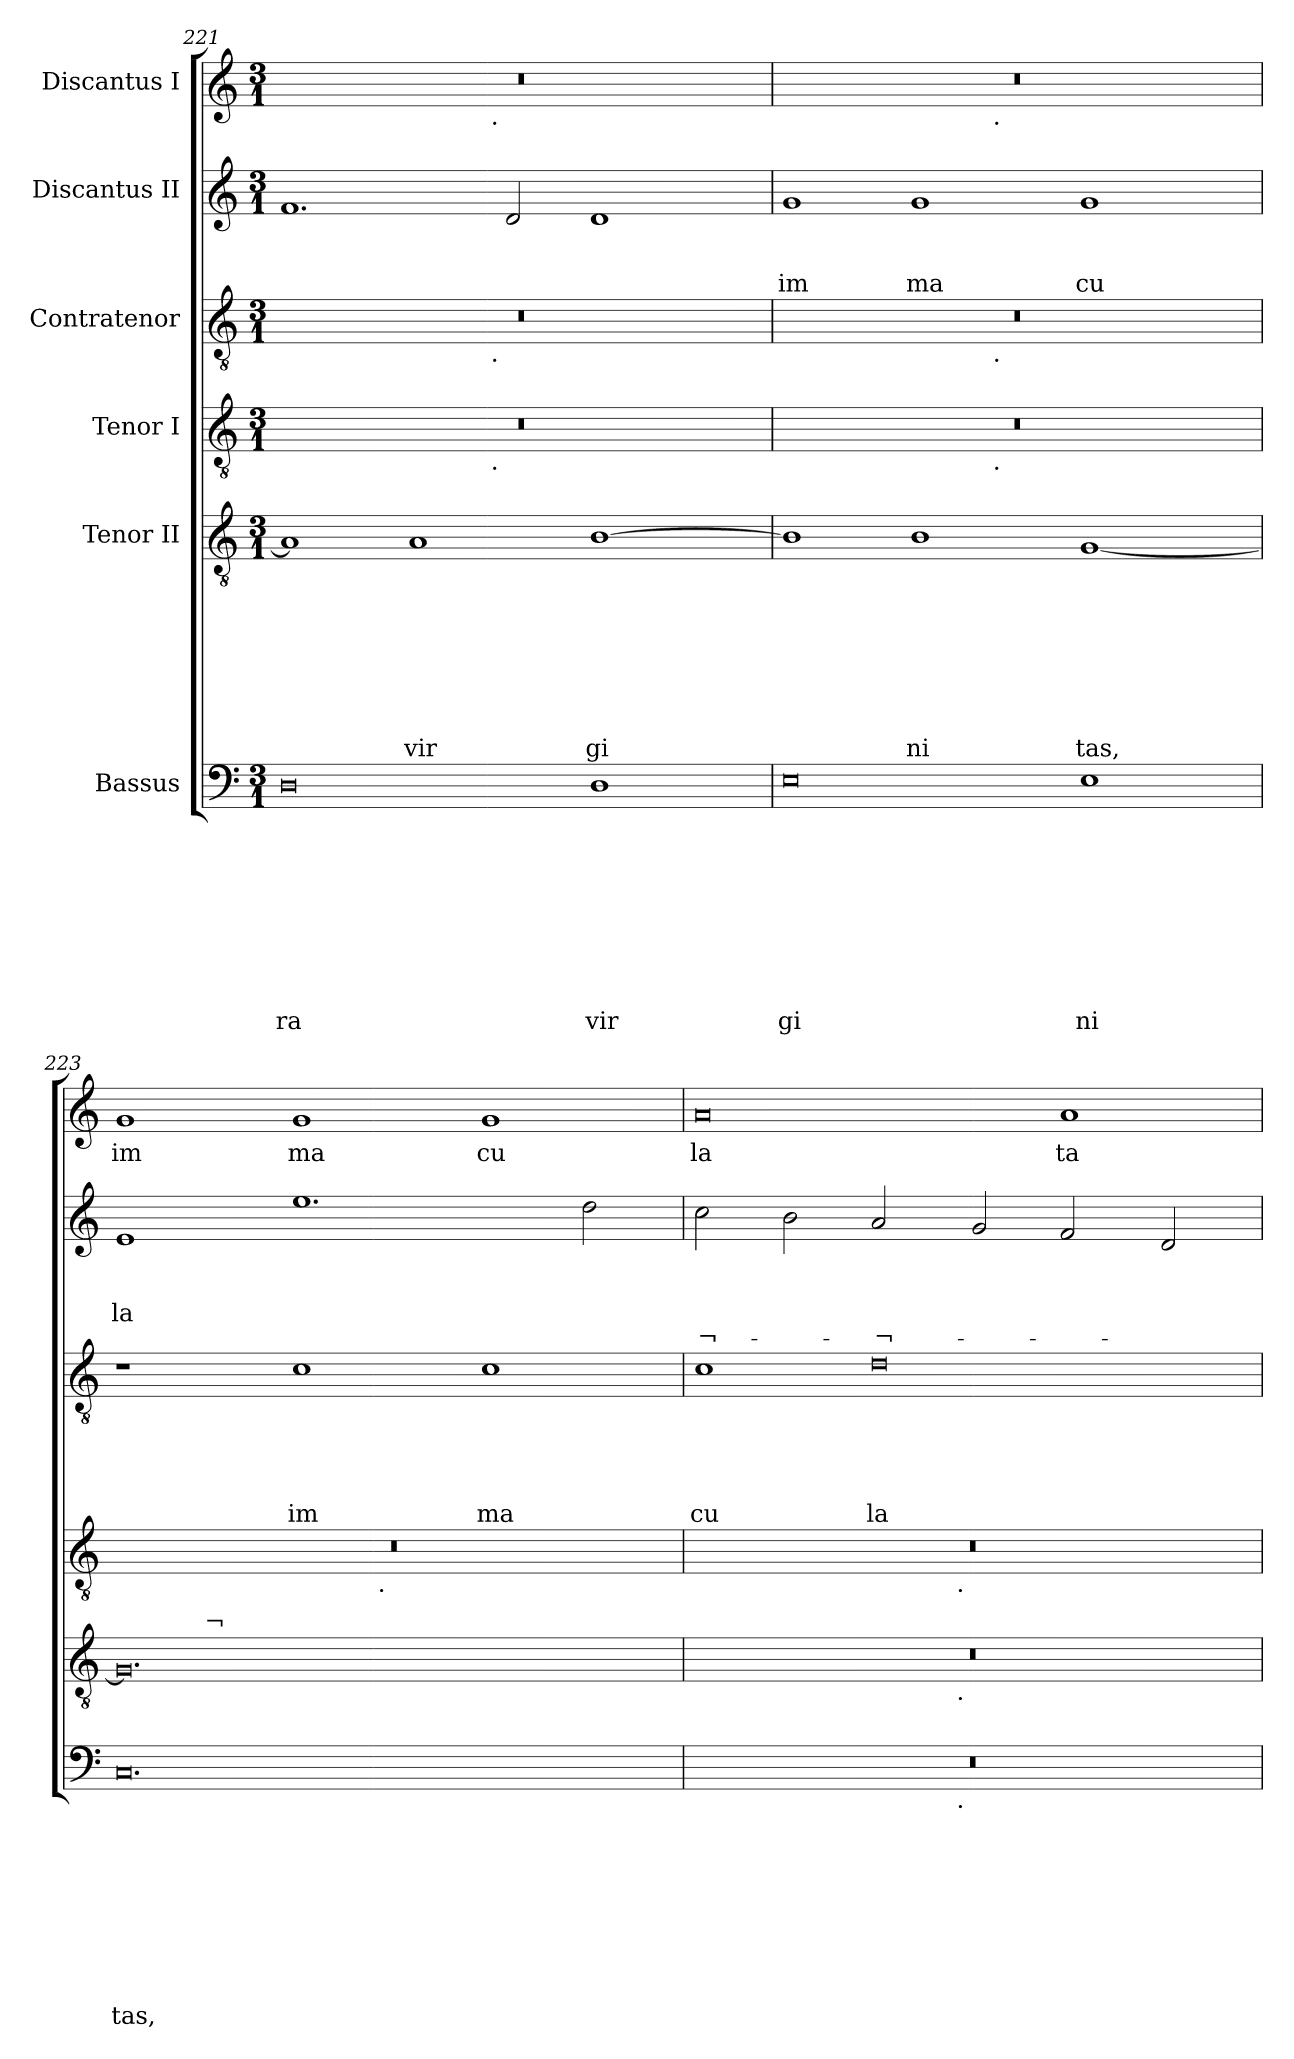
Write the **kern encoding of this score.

**kern	**text	**text	**text	**text	**text	**text	**text	**text	**text	**kern	**text	**text	**text	**text	**text	**text	**text	**text	**kern	**kern	**text	**text	**text	**text	**text	**kern	**text	**text	**text	**text	**kern	**text
*part6	*part6	*part6	*part6	*part6	*part6	*part6	*part6	*part6	*part6	*part5	*part5	*part5	*part5	*part5	*part5	*part5	*part5	*part5	*part4	*part3	*part3	*part3	*part3	*part3	*part3	*part2	*part2	*part2	*part2	*part2	*part1	*part1
*staff6	*staff6	*staff6	*staff6	*staff6	*staff6	*staff6	*staff6	*staff6	*staff6	*staff5	*staff5	*staff5	*staff5	*staff5	*staff5	*staff5	*staff5	*staff5	*staff4	*staff3	*staff3	*staff3	*staff3	*staff3	*staff3	*staff2	*staff2	*staff2	*staff2	*staff2	*staff1	*staff1
*I"Bassus	*	*	*	*	*	*	*	*	*	*I"Tenor II	*	*	*	*	*	*	*	*	*I"Tenor I	*I"Contratenor	*	*	*	*	*	*I"Discantus II	*	*	*	*	*I"Discantus I	*
*clefF4	*	*	*	*	*	*	*	*	*	*clefGv2	*	*	*	*	*	*	*	*	*clefGv2	*clefGv2	*	*	*	*	*	*clefG2	*	*	*	*	*clefG2	*
*k[]	*	*	*	*	*	*	*	*	*	*k[]	*	*	*	*	*	*	*	*	*k[]	*k[]	*	*	*	*	*	*k[]	*	*	*	*	*k[]	*
*C:	*	*	*	*	*	*	*	*	*	*C:	*	*	*	*	*	*	*	*	*C:	*C:	*	*	*	*	*	*C:	*	*	*	*	*C:	*
*M3/1	*	*	*	*	*	*	*	*	*	*M3/1	*	*	*	*	*	*	*	*	*M3/1	*M3/1	*	*	*	*	*	*M3/1	*	*	*	*	*M3/1	*
=221	=221	=221	=221	=221	=221	=221	=221	=221	=221	=221	=221	=221	=221	=221	=221	=221	=221	=221	=221	=221	=221	=221	=221	=221	=221	=221	=221	=221	=221	=221	=221	=221
!	!	!	!	!	!	!	!	!	!LO:LY:b	!	!	!	!	!	!	!	!	!	!	!	!	!	!	!	!	!	!	!	!	!	!	!
*	*	*	*	*	*	*	*	*	*	*	*	*	*	*	*	*	*	*	*^	*^	*	*	*	*	*	*	*	*	*	*	*^	*
0D	.	.	.	.	.	.	.	.	ra	1A]	.	.	.	.	.	.	.	.	0.r	1ryy	0.r	1ryy	.	.	.	.	.	1.f	.	.	.	.	0.r	1ryy	.
!	!	!	!	!	!	!	!	!	!	!	!	!	!	!	!	!	!	!LO:LY:b	!	!	!	!	!	!	!	!	!	!	!	!	!	!	!	!	!
.	.	.	.	.	.	.	.	.	.	1A	.	.	.	.	.	.	.	vir	.	4...ryy	.	4...ryy	.	.	.	.	.	.	.	.	.	.	.	4...ryy	.
!	!	!	!	!	!	!	!	!	!	!	!	!	!	!	!	!	!	!	!	!	!	!	!	!	!	!	!	!	!	!	!	!	!	!LO:TX:b:t=.	!
!	!	!	!	!	!	!	!	!	!	!	!	!	!	!	!	!	!	!	!	!	!	!LO:TX:b:t=.	!	!	!	!	!	!	!	!	!	!	!	!	!
!	!	!	!	!	!	!	!	!	!	!	!	!	!	!	!	!	!	!	!	!LO:TX:b:t=.	!	!	!	!	!	!	!	!	!	!	!	!	!	!	!
.	.	.	.	.	.	.	.	.	.	.	.	.	.	.	.	.	.	.	.	1ryy	.	1ryy	.	.	.	.	.	.	.	.	.	.	.	1ryy	.
.	.	.	.	.	.	.	.	.	.	.	.	.	.	.	.	.	.	.	.	.	.	.	.	.	.	.	.	2d/	.	.	.	.	.	.	.
!	!	!	!	!	!	!	!	!	!LO:LY:b	!	!	!	!	!	!	!	!	!LO:LY:b	!	!	!	!	!	!	!	!	!	!	!	!	!	!	!	!	!
1D	.	.	.	.	.	.	.	.	vir	[<1B	.	.	.	.	.	.	.	gi	.	.	.	.	.	.	.	.	.	1d	.	.	.	.	.	.	.
.	.	.	.	.	.	.	.	.	.	.	.	.	.	.	.	.	.	.	.	2ryy	.	2ryy	.	.	.	.	.	.	.	.	.	.	.	2ryy	.
.	.	.	.	.	.	.	.	.	.	.	.	.	.	.	.	.	.	.	.	32ryy	.	32ryy	.	.	.	.	.	.	.	.	.	.	.	32ryy	.
!!LO:PB:g=z	!!
=222	=222	=222	=222	=222	=222	=222	=222	=222	=222	=222	=222	=222	=222	=222	=222	=222	=222	=222	=222	=222	=222	=222	=222	=222	=222	=222	=222	=222	=222	=222	=222	=222	=222	=222	=222
!	!	!	!	!	!	!	!	!	!LO:LY:b	!	!	!	!	!	!	!	!	!	!	!	!	!	!	!	!	!	!	!	!	!	!LO:LY:b	!	!	!	!
0E	.	.	.	.	.	.	.	.	gi	1B]	.	.	.	.	.	.	.	.	0.r	1ryy	0.r	1ryy	.	.	.	.	.	1g	.	.	im	.	0.r	1ryy	.
!	!	!	!	!	!	!	!	!	!	!	!	!	!	!	!	!	!	!LO:LY:b	!	!	!	!	!	!	!	!	!	!	!	!	!LO:LY:b	!	!	!	!
.	.	.	.	.	.	.	.	.	.	1B	.	.	.	.	.	.	.	ni	.	4...ryy	.	4...ryy	.	.	.	.	.	1g	.	.	ma	.	.	4...ryy	.
!	!	!	!	!	!	!	!	!	!	!	!	!	!	!	!	!	!	!	!	!	!	!	!	!	!	!	!	!	!	!	!	!	!	!LO:TX:b:t=.	!
!	!	!	!	!	!	!	!	!	!	!	!	!	!	!	!	!	!	!	!	!	!	!LO:TX:b:t=.	!	!	!	!	!	!	!	!	!	!	!	!	!
!	!	!	!	!	!	!	!	!	!	!	!	!	!	!	!	!	!	!	!	!LO:TX:b:t=.	!	!	!	!	!	!	!	!	!	!	!	!	!	!	!
.	.	.	.	.	.	.	.	.	.	.	.	.	.	.	.	.	.	.	.	1ryy	.	1ryy	.	.	.	.	.	.	.	.	.	.	.	1ryy	.
!	!	!	!	!	!	!	!	!	!LO:LY:b	!	!	!	!	!	!	!	!	!LO:LY:b	!	!	!	!	!	!	!	!	!	!	!	!	!LO:LY:b	!	!	!	!
1E	.	.	.	.	.	.	.	.	ni	[<1G	.	.	.	.	.	.	.	tas,	.	.	.	.	.	.	.	.	.	1g	.	.	cu	.	.	.	.
.	.	.	.	.	.	.	.	.	.	.	.	.	.	.	.	.	.	.	.	2ryy	.	2ryy	.	.	.	.	.	.	.	.	.	.	.	2ryy	.
.	.	.	.	.	.	.	.	.	.	.	.	.	.	.	.	.	.	.	.	32ryy	.	32ryy	.	.	.	.	.	.	.	.	.	.	.	32ryy	.
=223	=223	=223	=223	=223	=223	=223	=223	=223	=223	=223	=223	=223	=223	=223	=223	=223	=223	=223	=223	=223	=223	=223	=223	=223	=223	=223	=223	=223	=223	=223	=223	=223	=223	=223	=223
!	!	!	!	!	!	!	!	!	!LO:LY:b	!	!	!	!	!	!	!	!	!	!	!	!	!	!	!	!	!	!	!	!	!	!LO:LY:b	!	!	!	!LO:LY:b
*	*	*	*	*	*	*	*	*	*	*^	*	*	*	*	*	*	*	*	*	*	*v	*v	*	*	*	*	*	*	*	*	*	*	*v	*v	*
0.C	.	.	.	.	.	.	.	.	tas,	0.G]	2ryy	.	.	.	.	.	.	.	.	0.r	1ryy	1r	.	.	.	.	.	1e	.	.	la	.	1g	im
!	!	!	!	!	!	!	!	!	!	!	!LO:TX:a:t=¬	!	!	!	!	!	!	!	!	!	!	!	!	!	!	!	!	!	!	!	!	!	!	!
.	.	.	.	.	.	.	.	.	.	.	1ryy	.	.	.	.	.	.	.	.	.	.	.	.	.	.	.	.	.	.	.	.	.	.	.
!	!	!	!	!	!	!	!	!	!	!	!	!	!	!	!	!	!	!	!	!	!	!	!	!	!	!	!LO:LY:b	!	!	!	!	!	!	!LO:LY:b
.	.	.	.	.	.	.	.	.	.	.	.	.	.	.	.	.	.	.	.	.	4...ryy	1c	.	.	.	.	im	1.ee	.	.	.	.	1g	ma
!	!	!	!	!	!	!	!	!	!	!	!	!	!	!	!	!	!	!	!	!	!LO:TX:b:t=.	!	!	!	!	!	!	!	!	!	!	!	!	!
.	.	.	.	.	.	.	.	.	.	.	.	.	.	.	.	.	.	.	.	.	1ryy	.	.	.	.	.	.	.	.	.	.	.	.	.
.	.	.	.	.	.	.	.	.	.	.	1.ryy	.	.	.	.	.	.	.	.	.	.	.	.	.	.	.	.	.	.	.	.	.	.	.
!	!	!	!	!	!	!	!	!	!	!	!	!	!	!	!	!	!	!	!	!	!	!	!	!	!	!	!LO:LY:b	!	!	!	!	!	!	!LO:LY:b
.	.	.	.	.	.	.	.	.	.	.	.	.	.	.	.	.	.	.	.	.	.	1c	.	.	.	.	ma	.	.	.	.	.	1g	cu
.	.	.	.	.	.	.	.	.	.	.	.	.	.	.	.	.	.	.	.	.	2ryy	.	.	.	.	.	.	.	.	.	.	.	.	.
.	.	.	.	.	.	.	.	.	.	.	.	.	.	.	.	.	.	.	.	.	.	.	.	.	.	.	.	2dd\	.	.	.	.	.	.
.	.	.	.	.	.	.	.	.	.	.	.	.	.	.	.	.	.	.	.	.	32ryy	.	.	.	.	.	.	.	.	.	.	.	.	.
=224	=224	=224	=224	=224	=224	=224	=224	=224	=224	=224	=224	=224	=224	=224	=224	=224	=224	=224	=224	=224	=224	=224	=224	=224	=224	=224	=224	=224	=224	=224	=224	=224	=224	=224
!	!	!	!	!	!	!	!	!	!	!	!	!	!	!	!	!	!	!	!	!	!	!	!	!	!	!	!LO:LY:b	!	!	!	!	!LO:LY:b	!	!LO:LY:b
*^	*	*	*	*	*	*	*	*	*	*	*	*	*	*	*	*	*	*	*	*	*	*	*	*	*	*	*	*	*	*	*	*	*	*
0.r	1ryy	.	.	.	.	.	.	.	.	.	0.r	1ryy	.	.	.	.	.	.	.	.	0.r	1ryy	1c	.	.	.	.	cu	2cc\	.	.	.	¬-	0a	la
.	.	.	.	.	.	.	.	.	.	.	.	.	.	.	.	.	.	.	.	.	.	.	.	.	.	.	.	.	2b\	.	.	.	.	.	.
!	!	!	!	!	!	!	!	!	!	!	!	!	!	!	!	!	!	!	!	!	!	!	!	!	!	!	!	!LO:LY:b	!	!	!	!	!LO:LY:b	!	!
.	4...ryy	.	.	.	.	.	.	.	.	.	.	4...ryy	.	.	.	.	.	.	.	.	.	4...ryy	0d	.	.	.	.	la	2a/	.	.	.	-¬-	.	.
!	!	!	!	!	!	!	!	!	!	!	!	!	!	!	!	!	!	!	!	!	!	!LO:TX:b:t=.	!	!	!	!	!	!	!	!	!	!	!	!	!
!	!	!	!	!	!	!	!	!	!	!	!	!LO:TX:b:t=.	!	!	!	!	!	!	!	!	!	!	!	!	!	!	!	!	!	!	!	!	!	!	!
!	!LO:TX:b:t=.	!	!	!	!	!	!	!	!	!	!	!	!	!	!	!	!	!	!	!	!	!	!	!	!	!	!	!	!	!	!	!	!	!	!
.	1ryy	.	.	.	.	.	.	.	.	.	.	1ryy	.	.	.	.	.	.	.	.	.	1ryy	.	.	.	.	.	.	.	.	.	.	.	.	.
.	.	.	.	.	.	.	.	.	.	.	.	.	.	.	.	.	.	.	.	.	.	.	.	.	.	.	.	.	2g/	.	.	.	.	.	.
!	!	!	!	!	!	!	!	!	!	!	!	!	!	!	!	!	!	!	!	!	!	!	!	!	!	!	!	!	!	!	!	!	!	!	!LO:LY:b
.	.	.	.	.	.	.	.	.	.	.	.	.	.	.	.	.	.	.	.	.	.	.	.	.	.	.	.	.	2f/	.	.	.	.	1a	ta
.	2ryy	.	.	.	.	.	.	.	.	.	.	2ryy	.	.	.	.	.	.	.	.	.	2ryy	.	.	.	.	.	.	.	.	.	.	.	.	.
.	.	.	.	.	.	.	.	.	.	.	.	.	.	.	.	.	.	.	.	.	.	.	.	.	.	.	.	.	2d/	.	.	.	.	.	.
.	32ryy	.	.	.	.	.	.	.	.	.	.	32ryy	.	.	.	.	.	.	.	.	.	32ryy	.	.	.	.	.	.	.	.	.	.	.	.	.
*v	*v	*	*	*	*	*	*	*	*	*	*	*	*	*	*	*	*	*	*	*	*v	*v	*	*	*	*	*	*	*	*	*	*	*	*	*
*	*	*	*	*	*	*	*	*	*	*v	*v	*	*	*	*	*	*	*	*	*	*	*	*	*	*	*	*	*	*	*	*	*	*
=	=	=	=	=	=	=	=	=	=	=	=	=	=	=	=	=	=	=	=	=	=	=	=	=	=	=	=	=	=	=	=	=
*-	*-	*-	*-	*-	*-	*-	*-	*-	*-	*-	*-	*-	*-	*-	*-	*-	*-	*-	*-	*-	*-	*-	*-	*-	*-	*-	*-	*-	*-	*-	*-	*-
